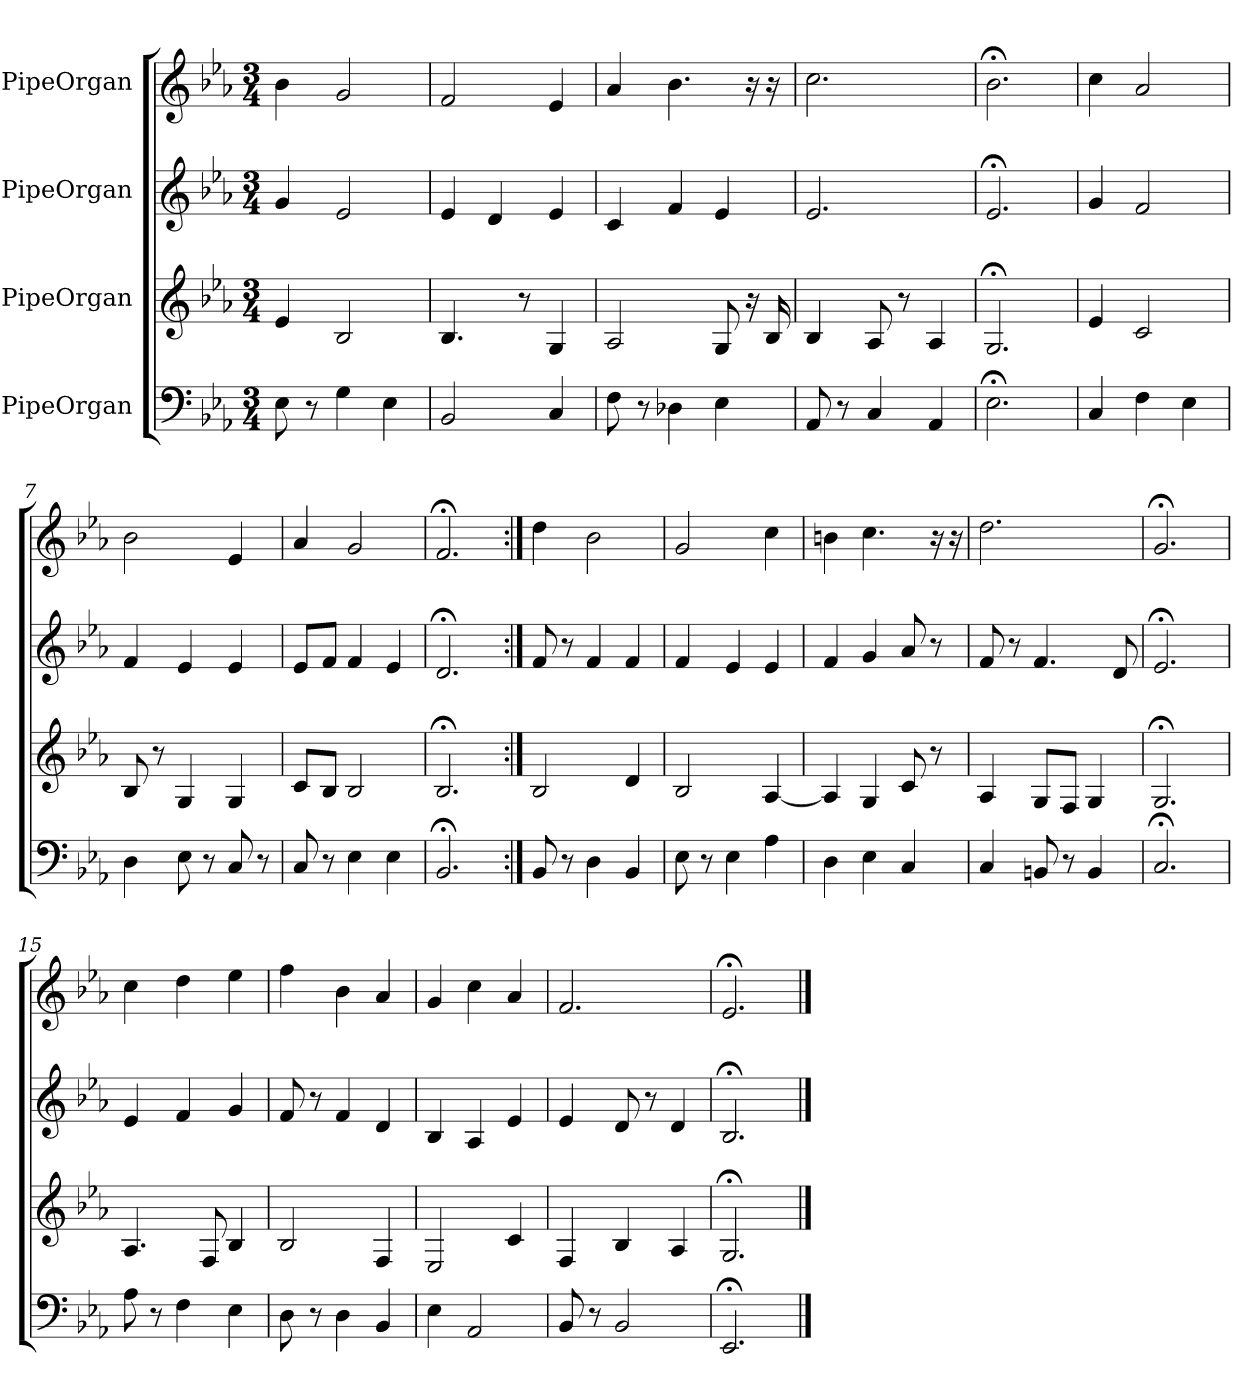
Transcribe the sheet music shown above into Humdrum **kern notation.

**kern	**kern	**kern	**kern
*part4	*part3	*part2	*part1
*staff4	*staff3	*staff2	*staff1
*I"PipeOrgan	*I"PipeOrgan	*I"PipeOrgan	*I"PipeOrgan
*k[b-e-a-]	*k[b-e-a-]	*k[b-e-a-]	*k[b-e-a-]
*E-:	*E-:	*E-:	*E-:
*M3/4	*M3/4	*M3/4	*M3/4
*MM60	*MM60	*MM60	*MM60
=1	=1	=1	=1
8E-	4e-	4g	4b-
8r	.	.	.
4G	2B-	2e-	2g
4E-	.	.	.
=2	=2	=2	=2
2BB-	4.B-	4e-	2f
.	.	4d	.
.	8r	.	.
4C	4G	4e-	4e-
=3	=3	=3	=3
8F	2A-	4c	4a-
8r	.	.	.
4D-X	.	4f	4.b-
4E-	8G	4e-	.
.	16r	.	16r
.	16B-	.	16r
=4	=4	=4	=4
8AA-	4B-	2.e-	2.cc
8r	.	.	.
4C	8A-	.	.
.	8r	.	.
4AA-	4A-	.	.
=5	=5	=5	=5
2.E-;<	2.G;<	2.e-;<	2.b-;<
=6	=6	=6	=6
4C	4e-	4g	4cc
4F	2c	2f	2a-
4E-	.	.	.
=7	=7	=7	=7
4D	8B-	4f	2b-
.	8r	.	.
8E-	4G	4e-	.
8r	.	.	.
8C	4G	4e-	4e-
8r	.	.	.
=8	=8	=8	=8
8C	8cL	8e-L	4a-
8r	8B-J	8fJ	.
4E-	2B-	4f	2g
4E-	.	4e-	.
=9	=9	=9	=9
2.BB-;<	2.B-;<	2.d;<	2.f;<
=10:|!	=10:|!	=10:|!	=10:|!
8BB-	2B-	8f	4dd
8r	.	8r	.
4D	.	4f	2b-
4BB-	4d	4f	.
=11	=11	=11	=11
8E-	2B-	4f	2g
8r	.	.	.
4E-	.	4e-	.
4A-	[4A-	4e-	4cc
=12	=12	=12	=12
4D	4A-]	4f	4bn
4E-	4G	4g	4.cc
4C	8c	8a-	.
.	8r	8r	16r
.	.	.	16r
=13	=13	=13	=13
4C	4A-	8f	2.dd
.	.	8r	.
8BBn	8GL	4.f	.
8r	8FJ	.	.
4BB	4G	.	.
.	.	8d	.
=14	=14	=14	=14
2.C;<	2.G;<	2.e-;<	2.g;<
=15	=15	=15	=15
8A-	4.A-	4e-	4cc
8r	.	.	.
4F	.	4f	4dd
.	8F	.	.
4E-	4B-	4g	4ee-
=16	=16	=16	=16
8D	2B-	8f	4ff
8r	.	8r	.
4D	.	4f	4b-
4BB-	4F	4d	4a-
=17	=17	=17	=17
4E-	2E-	4B-	4g
2AA-	.	4A-	4cc
.	4c	4e-	4a-
=18	=18	=18	=18
8BB-	4F	4e-	2.f
8r	.	.	.
2BB-	4B-	8d	.
.	.	8r	.
.	4A-	4d	.
=19	=19	=19	=19
2.EE-;<	2.G;<	2.B-;<	2.e-;<
==	==	==	==
*-	*-	*-	*-
